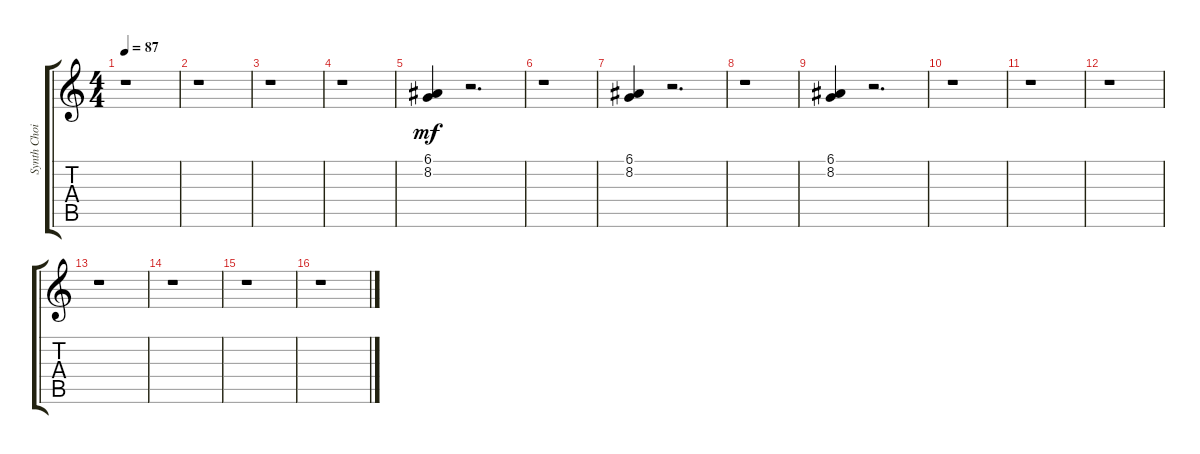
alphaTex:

\track ("Synth Choir" "Synth Choi") {instrument synthvoice}
\staff {score tabs}
\tuning (E4 B3 G3 D3 A2 E2) {hide}
\ts (4 4)
\tempo 87
\clef g2
\ks aminor
r.1{dy mf} |
r.1 |
r.1 |
r.1 |
(6.1 8.2).4 r.2{d} |
r.1 |
(6.1 8.2).4 r.2{d} |
r.1 |
(6.1 8.2).4 r.2{d} |
r.1 |
r.1 |
r.1 |
r.1 |
r.1 |
r.1 |
r.1
